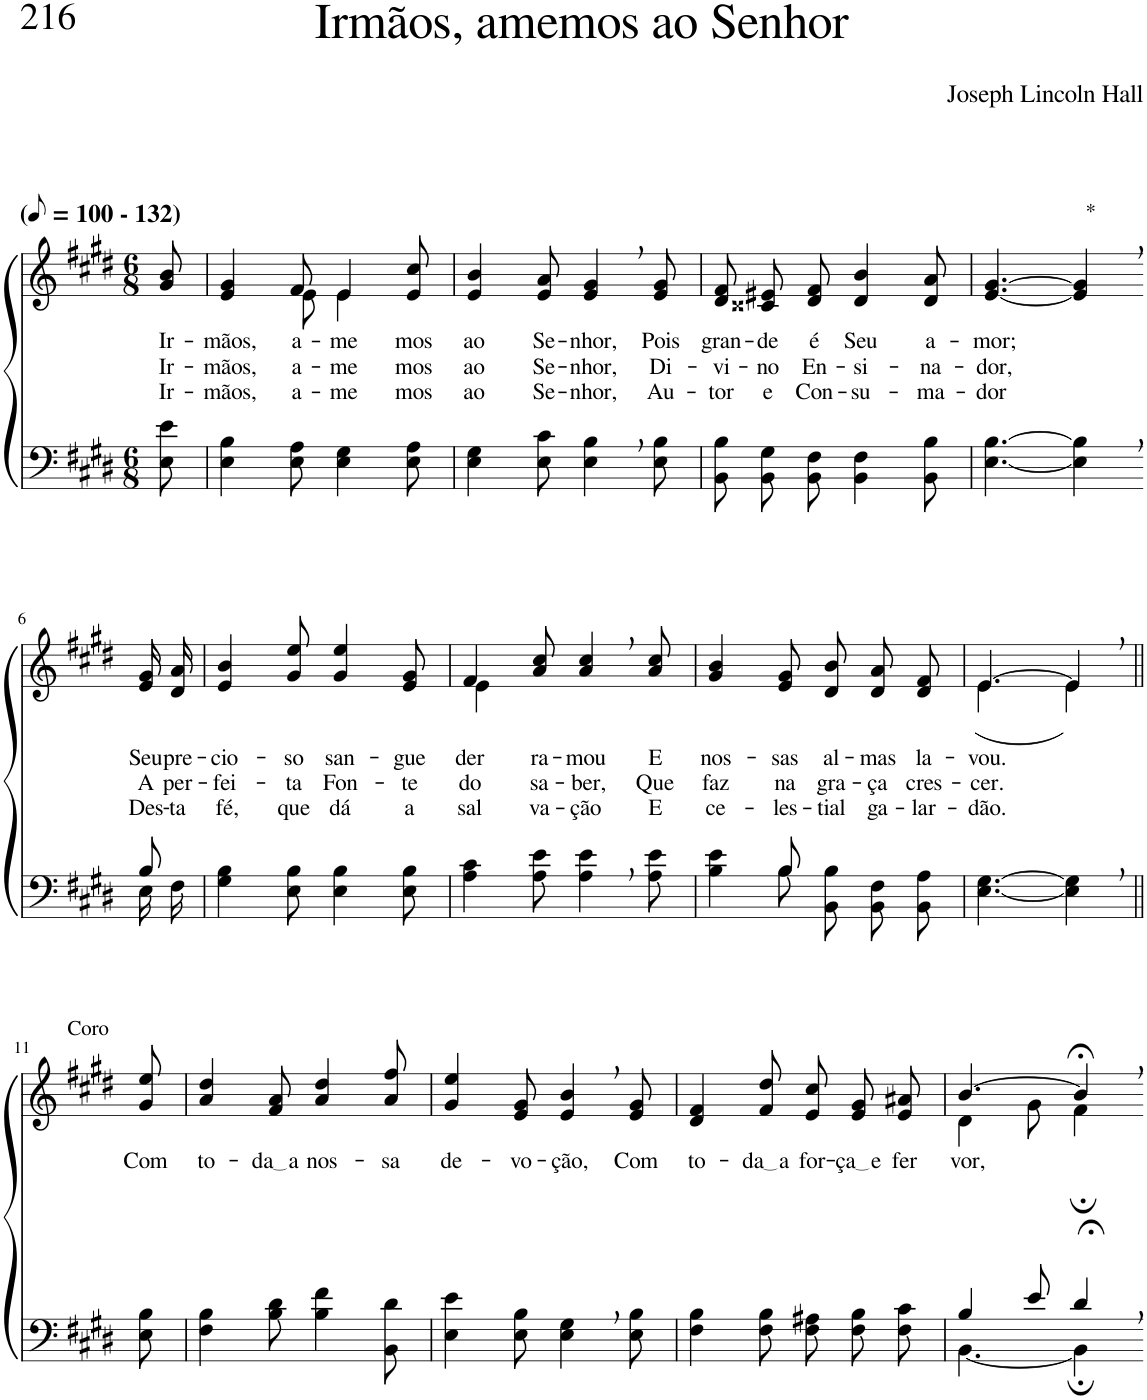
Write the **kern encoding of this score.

**kern	**kern	**text	**text	**text
*part2	*part1	*part1	*part1	*part1
*staff2	*staff1	*staff1	*staff1	*staff1
*I"Parte III e IV	*I"Parte I e II	*	*	*
*clefF4	*clefG2	*	*	*
*Trd1c3	*Trd1c3	*	*	*
*k[f#c#g#d#]	*k[f#c#g#d#]	*	*	*
*M6/8	*M6/8	*	*	*
*MM50	*MM50	*	*	*
=1	=1	=1	=1	=1
!	!LO:TX:a:B:t=(	!	!	!
!	!LO:TX:a:B:t=- 132)	!	!	!
!	!	!LO:LY:b	!LO:LY:b	!LO:LY:b
8E\ 8e\	8g#/ 8b/	Ir-	Ir-	Ir-
=2	=2	=2	=2	=2
!	!	!LO:LY:b	!LO:LY:b	!LO:LY:b
*	*^	*	*	*
4E\ 4B\	4e/ 4g#/	4ryy	-mãos,	-mãos,	-mãos,
!	!	!	!LO:LY:b	!LO:LY:b	!LO:LY:b
8E\ 8A\	8f#/	8e\	a-	a-	a-
!	!	!	!LO:LY:b	!LO:LY:b	!LO:LY:b
4E\ 4G#\	4e/	4e\	-me-	-me-	-me-
!	!	!	!LO:LY:b	!LO:LY:b	!LO:LY:b
8E\ 8A\	8e/ 8cc#/	8ryy	-mos	-mos	-mos
=3	=3	=3	=3	=3	=3
!	!	!	!LO:LY:b	!LO:LY:b	!LO:LY:b
*	*v	*v	*	*	*
4E\ 4G#\	4e/ 4b/	ao	ao	ao
!	!	!LO:LY:b	!LO:LY:b	!LO:LY:b
8E\ 8c#\	8e/ 8a/	Se-	Se-	Se-
!	!	!LO:LY:b	!LO:LY:b	!LO:LY:b
4E\, 4B\,	4e/, 4g#/,	-nhor,	-nhor,	-nhor,
!	!	!LO:LY:b	!LO:LY:b	!LO:LY:b
8E\ 8B\	8e/ 8g#/	Pois	Di-	Au-
=4	=4	=4	=4	=4
!	!	!LO:LY:b	!LO:LY:b	!LO:LY:b
8BB\ 8B\L	8d#/ 8f#/L	gran-	-vi-	-tor
!	!	!LO:LY:b	!LO:LY:b	!LO:LY:b
8BB\ 8G#\	8c##X/ 8e#X/	-de	-no	e
!	!	!LO:LY:b	!LO:LY:b	!LO:LY:b
8BB\ 8F#\J	8d#/ 8f#/J	é	En-	Con-
!	!	!LO:LY:b	!LO:LY:b	!LO:LY:b
4BB\ 4F#\	4d#/ 4b/	Seu	-si-	-su-
!	!	!LO:LY:b	!LO:LY:b	!LO:LY:b
8BB\ 8B\	8d#/ 8a/	a-	-na-	-ma-
=5	=5	=5	=5	=5
!	!	!LO:LY:b	!LO:LY:b	!LO:LY:b
[4.E\ [4.B\	[4.e/ [4.g#/	-mor;	-dor,	-dor
!	!LO:TX:a:t=*	!	!	!
4E\], 4B\],	4e/], 4g#/],	.	.	.
!!LO:LB:g=z
=6-	=6-	=6-	=6-	=6-
*^	*	*	*	*
!	!	!	!LO:LY:b	!LO:LY:b	!LO:LY:b
8B/	16E\LL	16e/ 16g#/LL	Seu	A	Des-
!	!	!	!LO:LY:b	!LO:LY:b	!LO:LY:b
.	16F#\JJ	16d#/ 16a/JJ	pre-	per-	-ta
=7	=7	=7	=7	=7	=7
!	!	!	!LO:LY:b	!LO:LY:b	!LO:LY:b
*v	*v	*	*	*	*
4G#\ 4B\	4e/ 4b/	-cio-	-fei-	fé,
!	!	!LO:LY:b	!LO:LY:b	!LO:LY:b
8E\ 8B\	8g#/ 8ee/	-so	-ta	que
!	!	!LO:LY:b	!LO:LY:b	!LO:LY:b
4E\ 4B\	4g#/ 4ee/	san-	Fon-	dá
!	!	!LO:LY:b	!LO:LY:b	!LO:LY:b
8E\ 8B\	8e/ 8g#/	-gue	-te	a
=8	=8	=8	=8	=8
*	*^	*	*	*
!	!	!	!LO:LY:b	!LO:LY:b	!LO:LY:b
4A\ 4c#\	4f#/	4e\	der-	do	sal-
!	!	!	!LO:LY:b	!LO:LY:b	!LO:LY:b
8A\ 8e\	8a/ 8cc#/	2ryy	-ra-	sa-	-va-
!	!	!	!LO:LY:b	!LO:LY:b	!LO:LY:b
4A\, 4e\,	4a/, 4cc#/,	.	-mou	-ber,	-ção
!	!	!	!LO:LY:b	!LO:LY:b	!LO:LY:b
8A\ 8e\	8a/ 8cc#/	.	E	Que	E
*	*v	*v	*	*	*
=9	=9	=9	=9	=9
*^	*	*	*	*
!	!	!	!LO:LY:b	!LO:LY:b	!LO:LY:b
4ryy	4B\ 4e\	4g#/ 4b/	nos-	faz	ce-
!	!	!	!LO:LY:b	!LO:LY:b	!LO:LY:b
8B/	8B\	8e/ 8g#/	-sas	na	-les-
!	!	!	!LO:LY:b	!LO:LY:b	!LO:LY:b
4.ryy	8BB\ 8B\L	8d#/ 8b/L	al-	gra-	-tial
!	!	!	!LO:LY:b	!LO:LY:b	!LO:LY:b
.	8BB\ 8F#\	8d#/ 8a/	-mas	-ça	ga-
!	!	!	!LO:LY:b	!LO:LY:b	!LO:LY:b
.	8BB\ 8A\J	8d#/ 8f#/J	la-	cres-	-lar-
=10	=10	=10	=10	=10	=10
!	!	!	!LO:LY:b	!LO:LY:b	!LO:LY:b
*v	*v	*^	*	*	*
[4.E\ [4.G#\	4.e\	([4.e/	-vou.	-cer.	-dão.
4E\], 4G#\],	4e,\	4e/])	.	.	.
!!LO:LB:g=z
=11||	=11||	=11||	=11||	=11||	=11||
!	!LO:TX:a:t=Coro	!	!	!	!
!	!	!	!LO:LY:b	!	!
*	*v	*v	*	*	*
8E\ 8B\	8g#/ 8ee/	Com	.	.
=12	=12	=12	=12	=12
!	!	!LO:LY:b	!	!
4F#\ 4B\	4a/ 4dd#/	to-	.	.
!	!	!LO:LY:b	!	!
8B\ 8d#\	8f#/ 8a/	da a	.	.
!	!	!LO:LY:b	!	!
4B\ 4f#\	4a/ 4dd#/	nos-	.	.
!	!	!LO:LY:b	!	!
8BB\ 8d#\	8a/ 8ff#/	-sa	.	.
=13	=13	=13	=13	=13
!	!	!LO:LY:b	!	!
4E\ 4e\	4g#/ 4ee/	de-	.	.
!	!	!LO:LY:b	!	!
8E\ 8B\	8e/ 8g#/	-vo-	.	.
!	!	!LO:LY:b	!	!
4E\, 4G#\,	4e/, 4b/,	-ção,	.	.
!	!	!LO:LY:b	!	!
8E\ 8B\	8e/ 8g#/	Com	.	.
=14	=14	=14	=14	=14
!	!	!LO:LY:b	!	!
4F#\ 4B\	4d#/ 4f#/	to-	.	.
!	!	!LO:LY:b	!	!
8F#\ 8B\	8f#/ 8dd#/	da a	.	.
!	!	!LO:LY:b	!	!
8F#\ 8A#X\L	8e/ 8cc#/L	for-	.	.
!	!	!LO:LY:b	!	!
8F#\ 8B\	8e/ 8g#/	ça e	.	.
!	!	!LO:LY:b	!	!
8F#\ 8c#\J	8e/ 8a#X/J	fer-	.	.
=15	=15	=15	=15	=15
*^	*^	*	*	*
!	!	!	!	!LO:LY:b	!	!
4B/	[4.BB\	[4.b/	4d#\	-vor,	.	.
8e/	.	.	8g#\	.	.	.
4d#;<,/	4BB;\]	4b;<,/]	4f#;\	.	.	.
*v	*v	*	*	*	*	*
*	*v	*v	*	*	*
=-	=-	=-	=-	=-
*-	*-	*-	*-	*-
